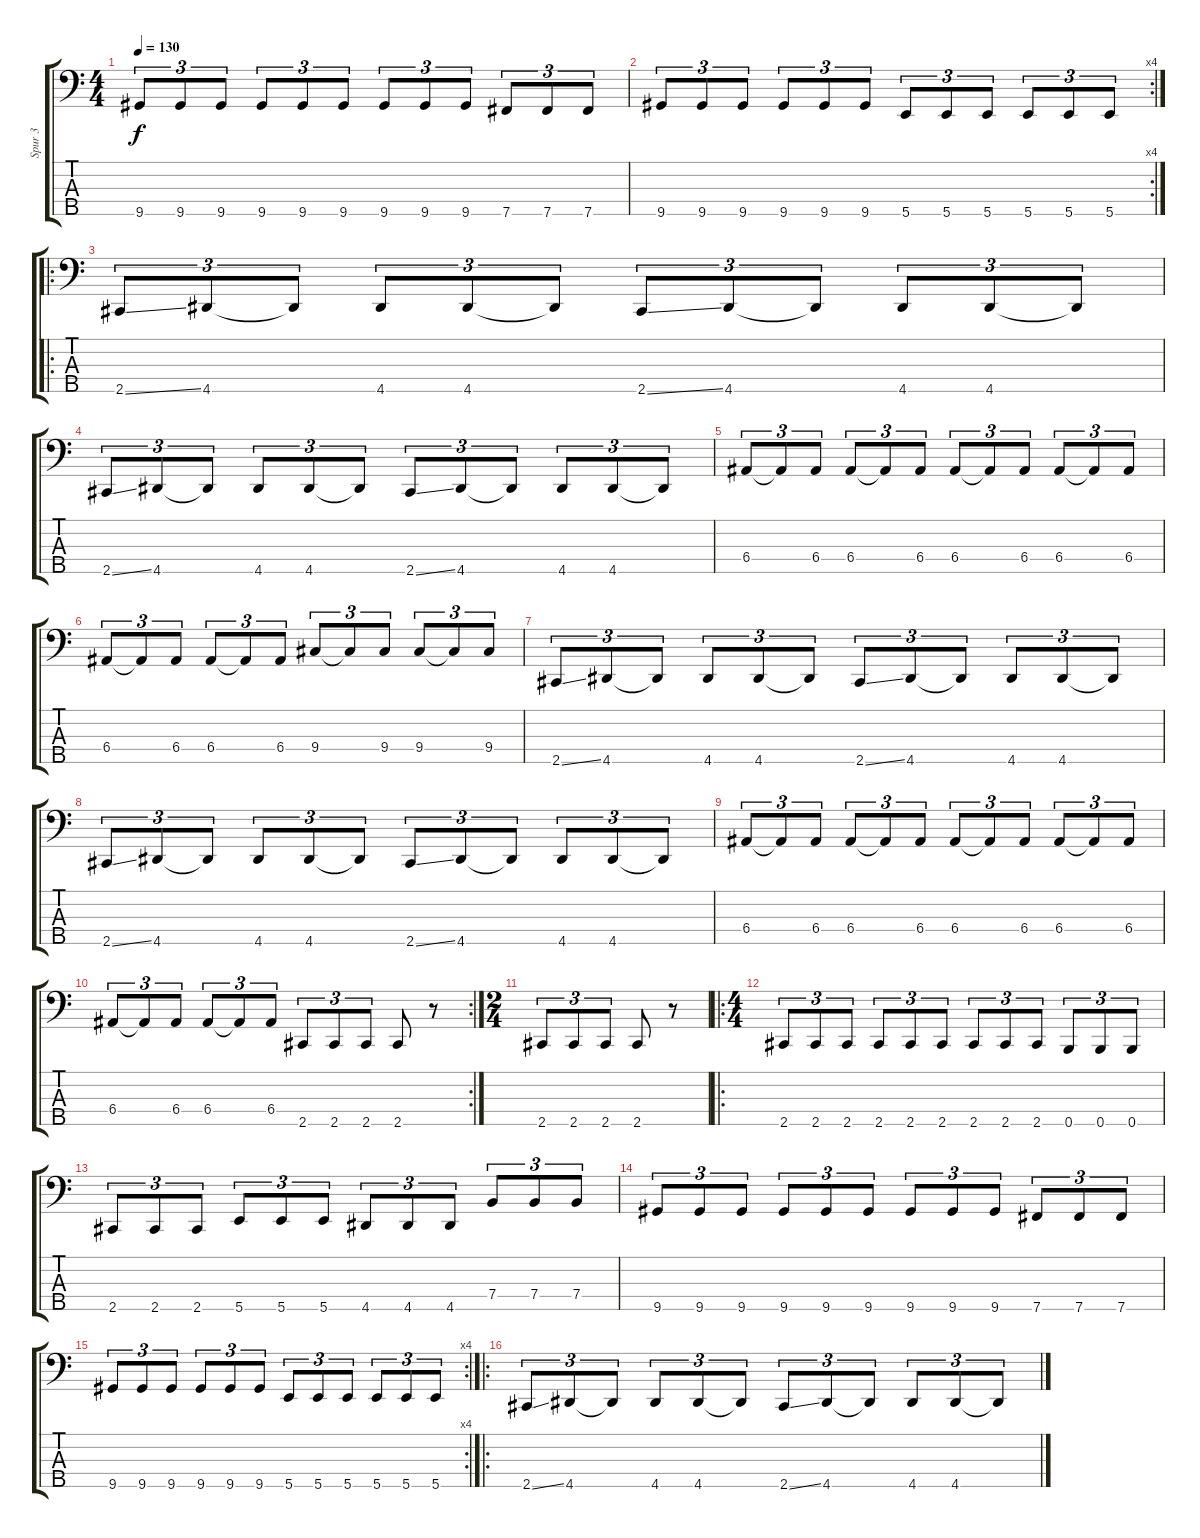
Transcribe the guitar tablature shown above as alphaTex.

\track ("Spur 3" "Spur 3") {instrument electricbassfinger}
\staff {score tabs}
\tuning (Gb2 D2 A1 E1 B0) {hide}
\ts (4 4)
\tempo 130
\clef f4
\ks c
9.5.8{tu (3 2) dy f} 9.5.8{tu (3 2)} 9.5.8{tu (3 2)} 9.5.8{tu (3 2)} 9.5.8{tu (3 2)} 9.5.8{tu (3 2)} 9.5.8{tu (3 2)} 9.5.8{tu (3 2)} 9.5.8{tu (3 2)} 7.5.8{tu (3 2)} 7.5.8{tu (3 2)} 7.5.8{tu (3 2)} |
\rc 4
9.5.8{tu (3 2)} 9.5.8{tu (3 2)} 9.5.8{tu (3 2)} 9.5.8{tu (3 2)} 9.5.8{tu (3 2)} 9.5.8{tu (3 2)} 5.5.8{tu (3 2)} 5.5.8{tu (3 2)} 5.5.8{tu (3 2)} 5.5.8{tu (3 2)} 5.5.8{tu (3 2)} 5.5.8{tu (3 2)} |
\ro
2.5{ss}.8{tu (3 2)} 4.5.8{tu (3 2)} 4.5{t}.8{tu (3 2)} 4.5.8{tu (3 2)} 4.5.8{tu (3 2)} 4.5{t}.8{tu (3 2)} 2.5{ss}.8{tu (3 2)} 4.5.8{tu (3 2)} 4.5{t}.8{tu (3 2)} 4.5.8{tu (3 2)} 4.5.8{tu (3 2)} 4.5{t}.8{tu (3 2)} |
2.5{ss}.8{tu (3 2)} 4.5.8{tu (3 2)} 4.5{t}.8{tu (3 2)} 4.5.8{tu (3 2)} 4.5.8{tu (3 2)} 4.5{t}.8{tu (3 2)} 2.5{ss}.8{tu (3 2)} 4.5.8{tu (3 2)} 4.5{t}.8{tu (3 2)} 4.5.8{tu (3 2)} 4.5.8{tu (3 2)} 4.5{t}.8{tu (3 2)} |
6.4.8{tu (3 2)} 6.4{t}.8{tu (3 2)} 6.4.8{tu (3 2)} 6.4.8{tu (3 2)} 6.4{t}.8{tu (3 2)} 6.4.8{tu (3 2)} 6.4.8{tu (3 2)} 6.4{t}.8{tu (3 2)} 6.4.8{tu (3 2)} 6.4.8{tu (3 2)} 6.4{t}.8{tu (3 2)} 6.4.8{tu (3 2)} |
6.4.8{tu (3 2)} 6.4{t}.8{tu (3 2)} 6.4.8{tu (3 2)} 6.4.8{tu (3 2)} 6.4{t}.8{tu (3 2)} 6.4.8{tu (3 2)} 9.4.8{tu (3 2)} 9.4{t}.8{tu (3 2)} 9.4.8{tu (3 2)} 9.4.8{tu (3 2)} 9.4{t}.8{tu (3 2)} 9.4.8{tu (3 2)} |
2.5{ss}.8{tu (3 2)} 4.5.8{tu (3 2)} 4.5{t}.8{tu (3 2)} 4.5.8{tu (3 2)} 4.5.8{tu (3 2)} 4.5{t}.8{tu (3 2)} 2.5{ss}.8{tu (3 2)} 4.5.8{tu (3 2)} 4.5{t}.8{tu (3 2)} 4.5.8{tu (3 2)} 4.5.8{tu (3 2)} 4.5{t}.8{tu (3 2)} |
2.5{ss}.8{tu (3 2)} 4.5.8{tu (3 2)} 4.5{t}.8{tu (3 2)} 4.5.8{tu (3 2)} 4.5.8{tu (3 2)} 4.5{t}.8{tu (3 2)} 2.5{ss}.8{tu (3 2)} 4.5.8{tu (3 2)} 4.5{t}.8{tu (3 2)} 4.5.8{tu (3 2)} 4.5.8{tu (3 2)} 4.5{t}.8{tu (3 2)} |
6.4.8{tu (3 2)} 6.4{t}.8{tu (3 2)} 6.4.8{tu (3 2)} 6.4.8{tu (3 2)} 6.4{t}.8{tu (3 2)} 6.4.8{tu (3 2)} 6.4.8{tu (3 2)} 6.4{t}.8{tu (3 2)} 6.4.8{tu (3 2)} 6.4.8{tu (3 2)} 6.4{t}.8{tu (3 2)} 6.4.8{tu (3 2)} |
\rc 2
6.4.8{tu (3 2)} 6.4{t}.8{tu (3 2)} 6.4.8{tu (3 2)} 6.4.8{tu (3 2)} 6.4{t}.8{tu (3 2)} 6.4.8{tu (3 2)} 2.5.8{tu (3 2)} 2.5.8{tu (3 2)} 2.5.8{tu (3 2)} 2.5.8 r.8 |
\ts (2 4)
2.5.8{tu (3 2)} 2.5.8{tu (3 2)} 2.5.8{tu (3 2)} 2.5.8 r.8 |
\ro
\ts (4 4)
2.5.8{tu (3 2)} 2.5.8{tu (3 2)} 2.5.8{tu (3 2)} 2.5.8{tu (3 2)} 2.5.8{tu (3 2)} 2.5.8{tu (3 2)} 2.5.8{tu (3 2)} 2.5.8{tu (3 2)} 2.5.8{tu (3 2)} 0.5.8{tu (3 2)} 0.5.8{tu (3 2)} 0.5.8{tu (3 2)} |
2.5.8{tu (3 2)} 2.5.8{tu (3 2)} 2.5.8{tu (3 2)} 5.5.8{tu (3 2)} 5.5.8{tu (3 2)} 5.5.8{tu (3 2)} 4.5.8{tu (3 2)} 4.5.8{tu (3 2)} 4.5.8{tu (3 2)} 7.4.8{tu (3 2)} 7.4.8{tu (3 2)} 7.4.8{tu (3 2)} |
9.5.8{tu (3 2)} 9.5.8{tu (3 2)} 9.5.8{tu (3 2)} 9.5.8{tu (3 2)} 9.5.8{tu (3 2)} 9.5.8{tu (3 2)} 9.5.8{tu (3 2)} 9.5.8{tu (3 2)} 9.5.8{tu (3 2)} 7.5.8{tu (3 2)} 7.5.8{tu (3 2)} 7.5.8{tu (3 2)} |
\rc 4
9.5.8{tu (3 2)} 9.5.8{tu (3 2)} 9.5.8{tu (3 2)} 9.5.8{tu (3 2)} 9.5.8{tu (3 2)} 9.5.8{tu (3 2)} 5.5.8{tu (3 2)} 5.5.8{tu (3 2)} 5.5.8{tu (3 2)} 5.5.8{tu (3 2)} 5.5.8{tu (3 2)} 5.5.8{tu (3 2)} |
\ro
2.5{ss}.8{tu (3 2)} 4.5.8{tu (3 2)} 4.5{t}.8{tu (3 2)} 4.5.8{tu (3 2)} 4.5.8{tu (3 2)} 4.5{t}.8{tu (3 2)} 2.5{ss}.8{tu (3 2)} 4.5.8{tu (3 2)} 4.5{t}.8{tu (3 2)} 4.5.8{tu (3 2)} 4.5.8{tu (3 2)} 4.5{t}.8{tu (3 2)}
